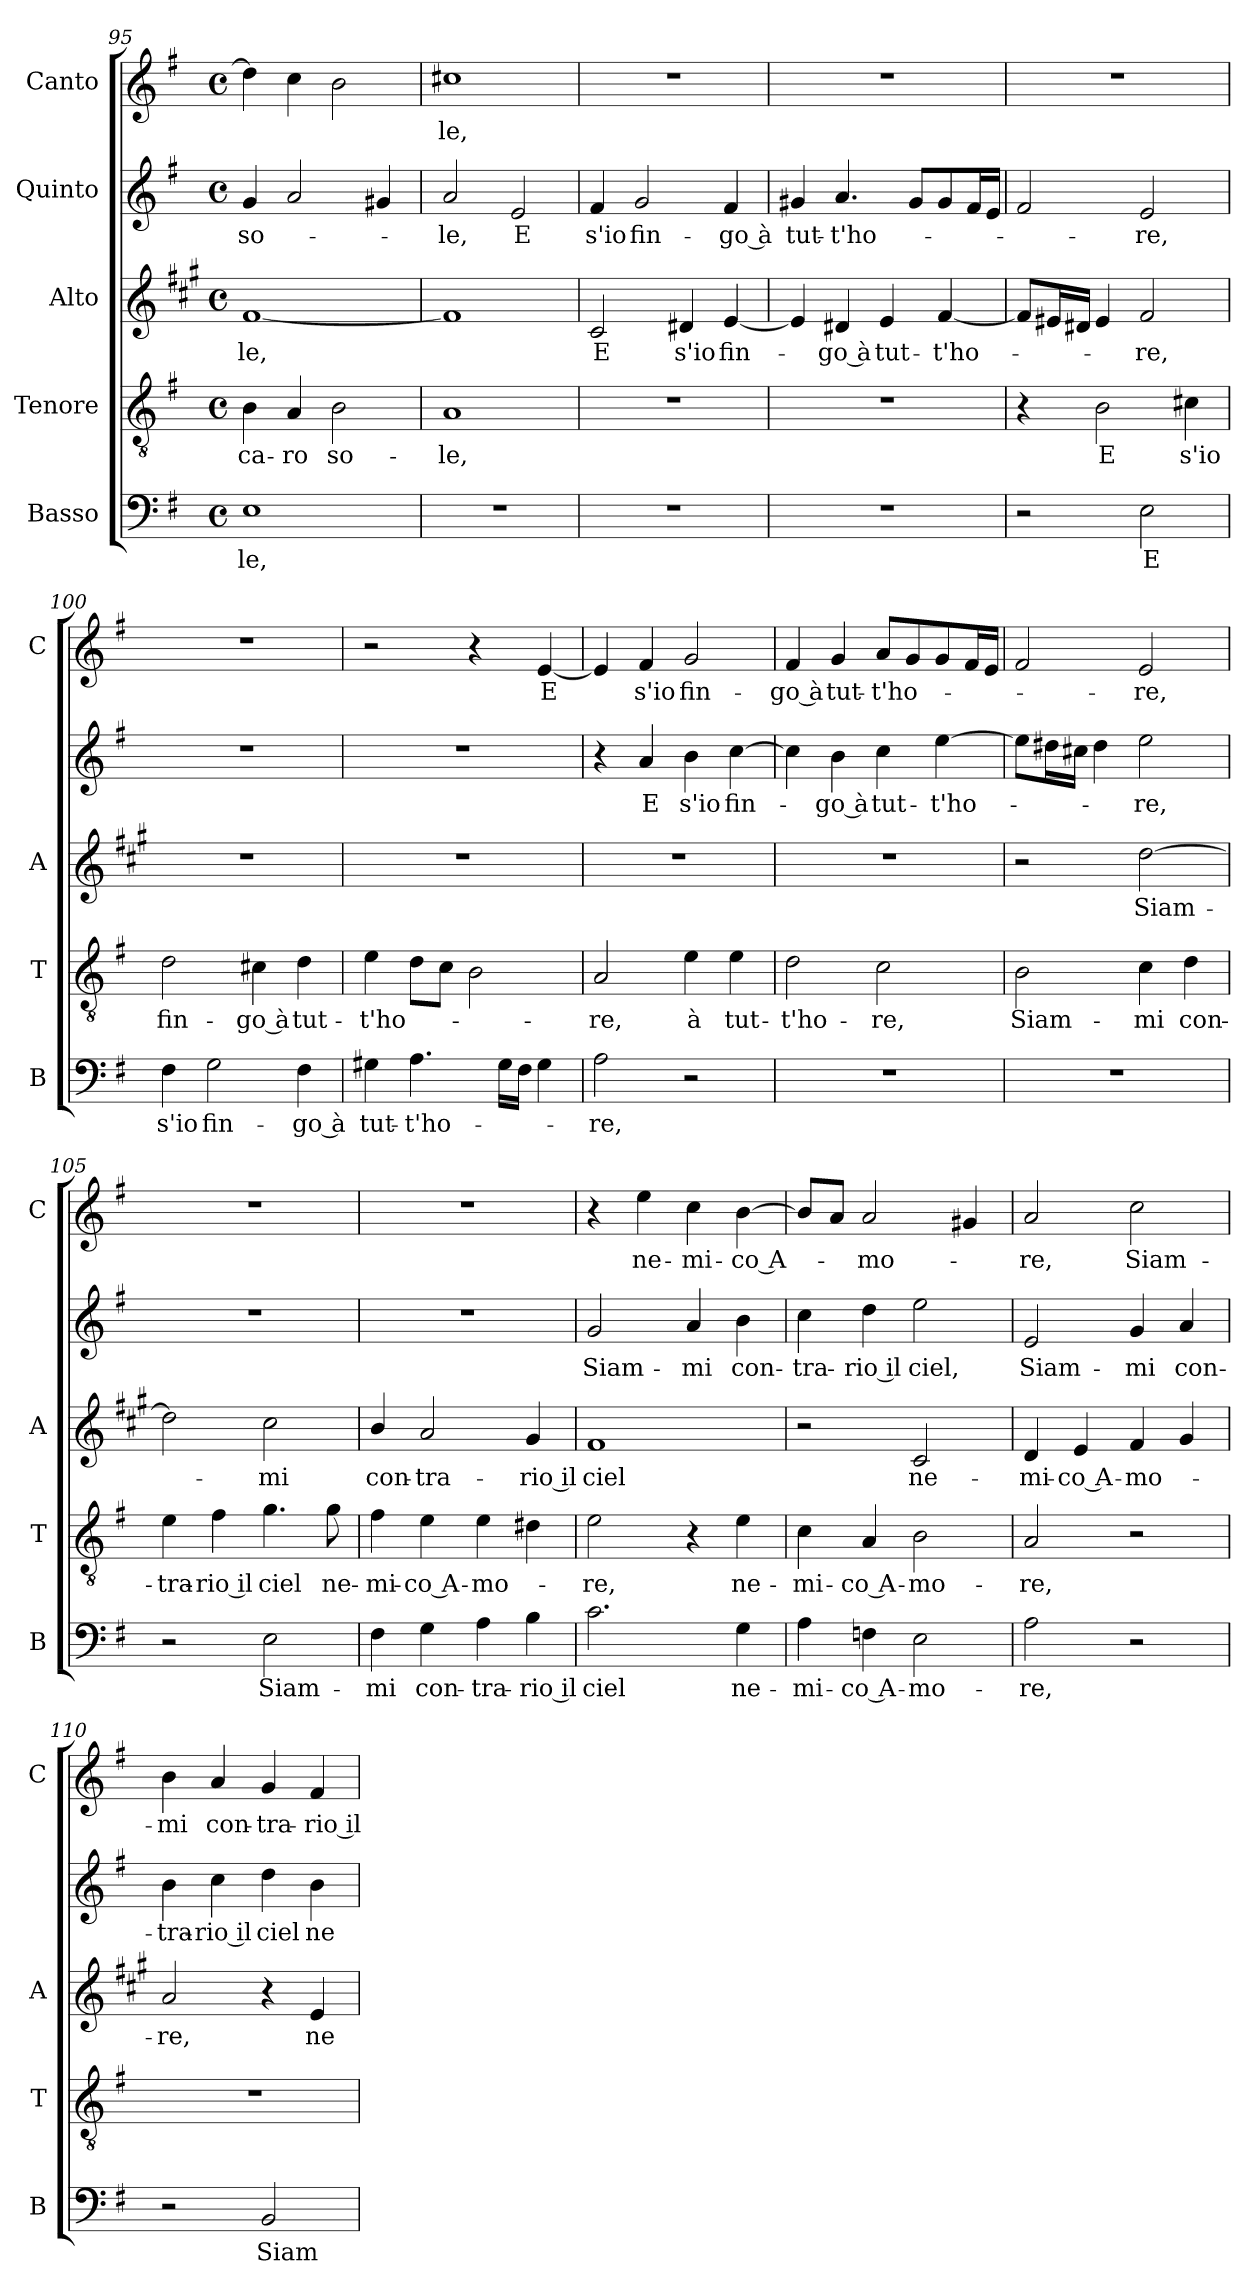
**kern	**text	**kern	**text	**kern	**text	**kern	**text	**kern	**text
*part5	*part5	*part4	*part4	*part3	*part3	*part2	*part2	*part1	*part1
*staff5	*staff5	*staff4	*staff4	*staff3	*staff3	*staff2	*staff2	*staff1	*staff1
*I"Basso	*	*I"Tenore	*	*I"Alto	*	*I"Quinto	*	*I"Canto	*
*I'B	*	*I'T	*	*I'A	*	*	*	*I'C	*
*clefF4	*	*clefGv2	*	*clefG2	*	*clefG2	*	*clefG2	*
*	*	*	*	*ITrd1c2	*	*	*	*	*
*k[f#]	*	*k[f#]	*	*k[f#]	*	*k[f#]	*	*k[f#]	*
*G:	*	*G:	*	*G:	*	*G:	*	*G:	*
*M4/4	*	*M4/4	*	*M4/4	*	*M4/4	*	*M4/4	*
*met(c)	*	*met(c)	*	*met(c)	*	*met(c)	*	*met(c)	*
=95	=95	=95	=95	=95	=95	=95	=95	=95	=95
!	!LO:LY:b	!	!LO:LY:b	!	!LO:LY:b	!	!LO:LY:b	!	!
1E	-le,	4B\	ca-	[1e	-le,	4g/	so-	4dd\]	.
!	!	!	!LO:LY:b	!	!	!	!	!	!
.	.	4A/	-ro	.	.	2a/	.	4cc\	.
!	!	!	!LO:LY:b	!	!	!	!	!	!
.	.	2B\	so-	.	.	.	.	2b\	.
.	.	.	.	.	.	4g#X/	.	.	.
=96	=96	=96	=96	=96	=96	=96	=96	=96	=96
!	!	!	!LO:LY:b	!	!	!	!LO:LY:b	!	!LO:LY:b
1r	.	1A	-le,	1e]	.	2a/	-le,	1cc#X	-le,
!	!	!	!	!	!	!	!LO:LY:b	!	!
.	.	.	.	.	.	2e/	E	.	.
=97	=97	=97	=97	=97	=97	=97	=97	=97	=97
!	!	!	!	!	!LO:LY:b	!	!LO:LY:b	!	!
1r	.	1r	.	2B/	E	4f#/	s'io	1r	.
!	!	!	!	!	!	!	!LO:LY:b	!	!
.	.	.	.	.	.	2g/	fin-	.	.
!	!	!	!	!	!LO:LY:b	!	!	!	!
.	.	.	.	4c#X/	s'io	.	.	.	.
!	!	!	!	!	!LO:LY:b	!	!LO:LY:b	!	!
.	.	.	.	[4d/	fin-	4f#/	-go à	.	.
!!LO:LB:g=z
=98	=98	=98	=98	=98	=98	=98	=98	=98	=98
!	!	!	!	!	!	!	!LO:LY:b	!	!
1r	.	1r	.	4d/]	.	4g#X/	tut-	1r	.
!	!	!	!	!	!LO:LY:b	!	!LO:LY:b	!	!
.	.	.	.	4c#X/	-go à	4.a/	-t'ho-	.	.
!	!	!	!	!	!LO:LY:b	!	!	!	!
.	.	.	.	4d/	tut-	.	.	.	.
.	.	.	.	.	.	8g#/L	.	.	.
!	!	!	!	!	!LO:LY:b	!	!	!	!
.	.	.	.	[4e/	-t'ho-	8g#/	.	.	.
.	.	.	.	.	.	16f#/L	.	.	.
.	.	.	.	.	.	16e/JJ	.	.	.
=99	=99	=99	=99	=99	=99	=99	=99	=99	=99
2r	.	4r	.	8e/L]	.	2f#/	.	1r	.
.	.	.	.	16d#X/L	.	.	.	.	.
.	.	.	.	16c#X/JJ	.	.	.	.	.
!	!	!	!LO:LY:b	!	!	!	!	!	!
.	.	2B\	E	4d#/	.	.	.	.	.
!	!LO:LY:b	!	!	!	!LO:LY:b	!	!LO:LY:b	!	!
2E\	E	.	.	2e/	-re,	2e/	-re,	.	.
!	!	!	!LO:LY:b	!	!	!	!	!	!
.	.	4c#X\	s'io	.	.	.	.	.	.
=100	=100	=100	=100	=100	=100	=100	=100	=100	=100
!	!LO:LY:b	!	!LO:LY:b	!	!	!	!	!	!
4F#\	s'io	2d\	fin-	1r	.	1r	.	1r	.
!	!LO:LY:b	!	!	!	!	!	!	!	!
2G\	fin-	.	.	.	.	.	.	.	.
!	!	!	!LO:LY:b	!	!	!	!	!	!
.	.	4c#X\	-go à	.	.	.	.	.	.
!	!LO:LY:b	!	!LO:LY:b	!	!	!	!	!	!
4F#\	-go à	4d\	tut-	.	.	.	.	.	.
=101	=101	=101	=101	=101	=101	=101	=101	=101	=101
!	!LO:LY:b	!	!LO:LY:b	!	!	!	!	!	!
4G#X\	tut-	4e\	-t'ho-	1r	.	1r	.	2r	.
!	!LO:LY:b	!	!	!	!	!	!	!	!
4.A\	-t'ho-	8d\L	.	.	.	.	.	.	.
.	.	8c\J	.	.	.	.	.	.	.
.	.	2B\	.	.	.	.	.	4r	.
16G#\LL	.	.	.	.	.	.	.	.	.
16F#\JJ	.	.	.	.	.	.	.	.	.
!	!	!	!	!	!	!	!	!	!LO:LY:b
4G#\	.	.	.	.	.	.	.	[4e/	E
=102	=102	=102	=102	=102	=102	=102	=102	=102	=102
!	!LO:LY:b	!	!LO:LY:b	!	!	!	!	!	!
2A\	-re,	2A/	-re,	1r	.	4r	.	4e/]	.
!	!	!	!	!	!	!	!LO:LY:b	!	!LO:LY:b
.	.	.	.	.	.	4a/	E	4f#/	s'io
!	!	!	!LO:LY:b	!	!	!	!LO:LY:b	!	!LO:LY:b
2r	.	4e\	à	.	.	4b\	s'io	2g/	fin-
!	!	!	!LO:LY:b	!	!	!	!LO:LY:b	!	!
.	.	4e\	tut-	.	.	[4cc\	fin-	.	.
=103	=103	=103	=103	=103	=103	=103	=103	=103	=103
!	!	!	!LO:LY:b	!	!	!	!	!	!LO:LY:b
1r	.	2d\	-t'ho-	1r	.	4cc\]	.	4f#/	-go à
!	!	!	!	!	!	!	!LO:LY:b	!	!LO:LY:b
.	.	.	.	.	.	4b\	-go à	4g/	tut-
!	!	!	!LO:LY:b	!	!	!	!LO:LY:b	!	!LO:LY:b
.	.	2c\	-re,	.	.	4cc\	tut-	8a/L	-t'ho-
.	.	.	.	.	.	.	.	8g/	.
!	!	!	!	!	!	!	!LO:LY:b	!	!
.	.	.	.	.	.	[4ee\	-t'ho-	8g/	.
.	.	.	.	.	.	.	.	16f#/L	.
.	.	.	.	.	.	.	.	16e/JJ	.
!!LO:PB:g=z
=104	=104	=104	=104	=104	=104	=104	=104	=104	=104
!	!	!	!LO:LY:b	!	!	!	!	!	!
1r	.	2B\	Siam-	2r	.	8ee\L]	.	2f#/	.
.	.	.	.	.	.	16dd#X\L	.	.	.
.	.	.	.	.	.	16cc#X\JJ	.	.	.
.	.	.	.	.	.	4dd#i\	.	.	.
!	!	!	!LO:LY:b	!	!LO:LY:b	!	!LO:LY:b	!	!LO:LY:b
.	.	4c\	-mi	[2cc\	Siam-	2ee\	-re,	2e/	-re,
!	!	!	!LO:LY:b	!	!	!	!	!	!
.	.	4d\	con-	.	.	.	.	.	.
=105	=105	=105	=105	=105	=105	=105	=105	=105	=105
!	!	!	!LO:LY:b	!	!	!	!	!	!
2r	.	4e\	-tra-	2cc\]	.	1r	.	1r	.
!	!	!	!LO:LY:b	!	!	!	!	!	!
.	.	4f#\	-rio il	.	.	.	.	.	.
!	!LO:LY:b	!	!LO:LY:b	!	!LO:LY:b	!	!	!	!
2E\	Siam-	4.g\	ciel	2b\	-mi	.	.	.	.
!	!	!	!LO:LY:b	!	!	!	!	!	!
.	.	8g\	ne-	.	.	.	.	.	.
=106	=106	=106	=106	=106	=106	=106	=106	=106	=106
!	!LO:LY:b	!	!LO:LY:b	!	!LO:LY:b	!	!	!	!
4F#\	-mi	4f#\	-mi-	4a/	con-	1r	.	1r	.
!	!LO:LY:b	!	!LO:LY:b	!	!LO:LY:b	!	!	!	!
4G\	con-	4e\	-co A-	2g/	-tra-	.	.	.	.
!	!LO:LY:b	!	!LO:LY:b	!	!	!	!	!	!
4A\	-tra-	4e\	-mo-	.	.	.	.	.	.
!	!LO:LY:b	!	!	!	!LO:LY:b	!	!	!	!
4B\	-rio il	4d#X\	.	4f#/	-rio il	.	.	.	.
=107	=107	=107	=107	=107	=107	=107	=107	=107	=107
!	!LO:LY:b	!	!LO:LY:b	!	!LO:LY:b	!	!LO:LY:b	!	!
2.c\	ciel	2e\	-re,	1e	ciel	2g/	Siam-	4r	.
!	!	!	!	!	!	!	!	!	!LO:LY:b
.	.	.	.	.	.	.	.	4ee\	ne-
!	!	!	!	!	!	!	!LO:LY:b	!	!LO:LY:b
.	.	4r	.	.	.	4a/	-mi	4cc\	-mi-
!	!LO:LY:b	!	!LO:LY:b	!	!	!	!LO:LY:b	!	!LO:LY:b
4G\	ne-	4e\	ne-	.	.	4b\	con-	[4b\	-co A-
=108	=108	=108	=108	=108	=108	=108	=108	=108	=108
!	!LO:LY:b	!	!LO:LY:b	!	!	!	!LO:LY:b	!	!
4A\	-mi-	4c\	-mi-	2r	.	4cc\	-tra-	8b/L]	.
.	.	.	.	.	.	.	.	8a/J	.
!	!LO:LY:b	!	!LO:LY:b	!	!	!	!LO:LY:b	!	!LO:LY:b
4Fn\	-co A-	4A/	-co A-	.	.	4dd\	-rio il	2a/	-mo-
!	!LO:LY:b	!	!LO:LY:b	!	!LO:LY:b	!	!LO:LY:b	!	!
2E\	-mo-	2B\	-mo-	2B/	ne-	2ee\	ciel,	.	.
.	.	.	.	.	.	.	.	4g#X/	.
=109	=109	=109	=109	=109	=109	=109	=109	=109	=109
!	!LO:LY:b	!	!LO:LY:b	!	!LO:LY:b	!	!LO:LY:b	!	!LO:LY:b
2A\	-re,	2A/	-re,	4c/	-mi-	2e/	Siam-	2a/	-re,
!	!	!	!	!	!LO:LY:b	!	!	!	!
.	.	.	.	4d/	-co A-	.	.	.	.
!	!	!	!	!	!LO:LY:b	!	!LO:LY:b	!	!LO:LY:b
2r	.	2r	.	4e/	-mo-	4g/	-mi	2cc\	Siam-
!	!	!	!	!	!	!	!LO:LY:b	!	!
.	.	.	.	4f#/	.	4a/	con-	.	.
=110	=110	=110	=110	=110	=110	=110	=110	=110	=110
!	!	!	!	!	!LO:LY:b	!	!LO:LY:b	!	!LO:LY:b
2r	.	1r	.	2g/	-re,	4b\	-tra-	4b\	-mi
!	!	!	!	!	!	!	!LO:LY:b	!	!LO:LY:b
.	.	.	.	.	.	4cc\	-rio il	4a/	con-
!	!LO:LY:b	!	!	!	!	!	!LO:LY:b	!	!LO:LY:b
2BB/	Siam-	.	.	4r	.	4dd\	ciel	4g/	-tra-
!	!	!	!	!	!LO:LY:b	!	!LO:LY:b	!	!LO:LY:b
.	.	.	.	4d/	ne-	4b\	ne-	4f#/	-rio il
=	=	=	=	=	=	=	=	=	=
*-	*-	*-	*-	*-	*-	*-	*-	*-	*-
